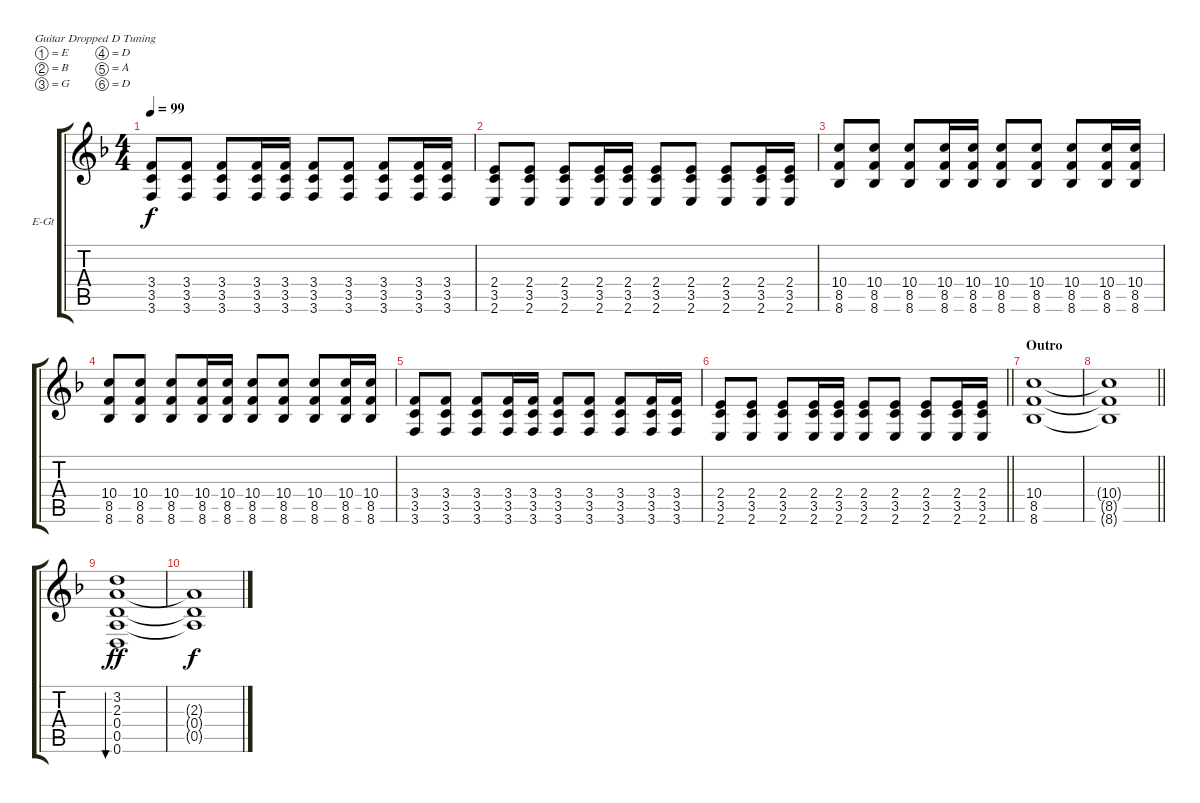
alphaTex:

\bracketExtendMode groupsimilarinstruments
\firstSystemTrackNameOrientation horizontal
\otherSystemsTrackNameOrientation horizontal
\track ("Deryck Whibley - Guitar 1 (rhythm)" "E-Gt") {instrument electricguitarclean}
\staff {score tabs}
\tuning (E4 B3 G3 D3 A2 D2)
\ts (4 4)
\tempo 99
\clef g2
\ks f
(3.4 3.5 3.6).8{dy f} (3.4 3.5 3.6).8 (3.4 3.5 3.6).8 (3.4 3.5 3.6).16 (3.4 3.5 3.6).16 (3.4 3.5 3.6).8 (3.4 3.5 3.6).8 (3.4 3.5 3.6).8 (3.4 3.5 3.6).16 (3.4 3.5 3.6).16 |
(2.4 3.5 2.6).8 (2.4 3.5 2.6).8 (2.4 3.5 2.6).8 (2.4 3.5 2.6).16 (2.4 3.5 2.6).16 (2.4 3.5 2.6).8 (2.4 3.5 2.6).8 (2.4 3.5 2.6).8 (2.4 3.5 2.6).16 (2.4 3.5 2.6).16 |
(10.4 8.5 8.6).8 (10.4 8.5 8.6).8 (10.4 8.5 8.6).8 (10.4 8.5 8.6).16 (10.4 8.5 8.6).16 (10.4 8.5 8.6).8 (10.4 8.5 8.6).8 (10.4 8.5 8.6).8 (10.4 8.5 8.6).16 (10.4 8.5 8.6).16 |
(10.4 8.5 8.6).8 (10.4 8.5 8.6).8 (10.4 8.5 8.6).8 (10.4 8.5 8.6).16 (10.4 8.5 8.6).16 (10.4 8.5 8.6).8 (10.4 8.5 8.6).8 (10.4 8.5 8.6).8 (10.4 8.5 8.6).16 (10.4 8.5 8.6).16 |
(3.4 3.5 3.6).8 (3.4 3.5 3.6).8 (3.4 3.5 3.6).8 (3.4 3.5 3.6).16 (3.4 3.5 3.6).16 (3.4 3.5 3.6).8 (3.4 3.5 3.6).8 (3.4 3.5 3.6).8 (3.4 3.5 3.6).16 (3.4 3.5 3.6).16 |
\barLineRight lightlight
(2.4 3.5 2.6).8 (2.4 3.5 2.6).8 (2.4 3.5 2.6).8 (2.4 3.5 2.6).16 (2.4 3.5 2.6).16 (2.4 3.5 2.6).8 (2.4 3.5 2.6).8 (2.4 3.5 2.6).8 (2.4 3.5 2.6).16 (2.4 3.5 2.6).16 |
\section ("" "Outro")
(10.4 8.5 8.6).1 |
\barLineRight lightlight
(10.4{t} 8.5{t} 8.6{t}).1 |
(3.2 2.3 0.4 0.5 0.6).1{bu 60 dy ff} |
(2.3{t} 0.4{t} 0.5{t}).1{dy f}
